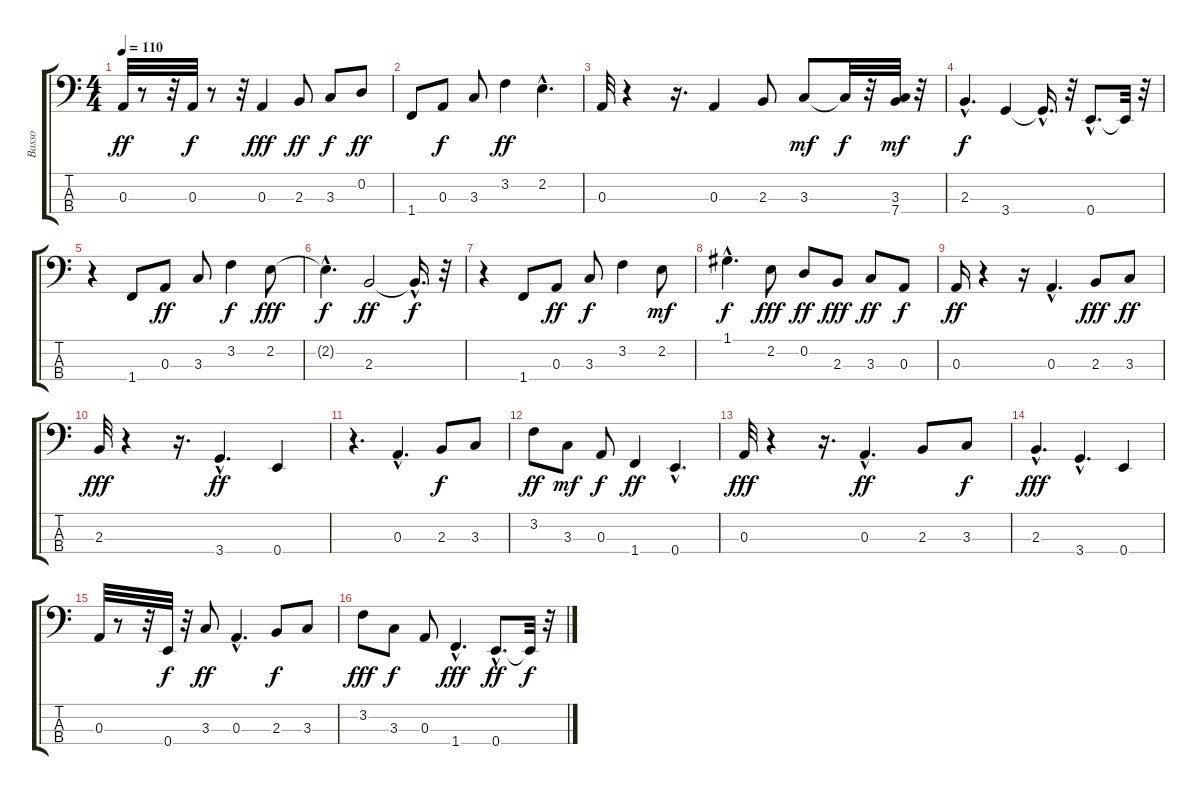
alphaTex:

\track ("Basso" "Basso") {instrument electricbassfinger}
\staff {score tabs}
\tuning (G2 D2 A1 E1) {hide}
\ts (4 4)
\tempo 110
\clef f4
\ks c
0.3.32{dy ff} r.8 r.32 0.3.32{dy f} r.8 r.32 0.3.4{dy fff} 2.3.8{dy ff} 3.3.8{dy f} 0.2.8{dy ff} |
1.4.8 0.3.8{dy f} 3.3.8 3.2.4{dy ff} 2.2{hac}.4{d} |
0.3.32 r.4 r.16{d} 0.3.4 2.3.8 3.3.8{dy mf} 3.3{t}.32{dy f} r.32 (3.3 7.4).32{dy mf} r.32 |
2.3{hac}.4{d dy f} 3.4.4 3.4{hac t}.16{d} r.32 0.4{hac}.8{d} 0.4{t}.32 r.32 |
r.4 1.4.8 0.3.8{dy ff} 3.3.8 3.2.4{dy f} 2.2.8{dy fff} |
2.2{hac t}.4{d dy f} 2.3.2{dy ff} 2.3{hac t}.16{d dy f} r.32 |
r.4 1.4.8 0.3.8{dy ff} 3.3.8{dy f} 3.2.4 2.2.8{dy mf} |
1.1{hac}.4{d dy f} 2.2.8{dy fff} 0.2.8{dy ff} 2.3.8{dy fff} 3.3.8{dy ff} 0.3.8{dy f} |
0.3.16{dy ff} r.4 r.16 0.3{hac}.4{d} 2.3.8{dy fff} 3.3.8{dy ff} |
2.3.32{dy fff} r.4 r.16{d} 3.4{hac}.4{d dy ff} 0.4.4 |
r.4{d} 0.3{hac}.4{d} 2.3.8{dy f} 3.3.8 |
3.2.8{dy ff} 3.3.8{dy mf} 0.3.8{dy f} 1.4.4{dy ff} 0.4{hac}.4{d} |
0.3.32{dy fff} r.4 r.16{d} 0.3{hac}.4{d dy ff} 2.3.8 3.3.8{dy f} |
2.3{hac}.4{d dy fff} 3.4{hac}.4{d} 0.4.4 |
0.3.32 r.8 r.32 0.4.32{dy f} r.32 3.3.8{dy ff} 0.3{hac}.4{d} 2.3.8{dy f} 3.3.8 |
3.2.8{dy fff} 3.3.8{dy f} 0.3.8 1.4{hac}.4{d dy fff} 0.4{hac}.8{d dy ff} 0.4{t}.32{dy f} r.32
